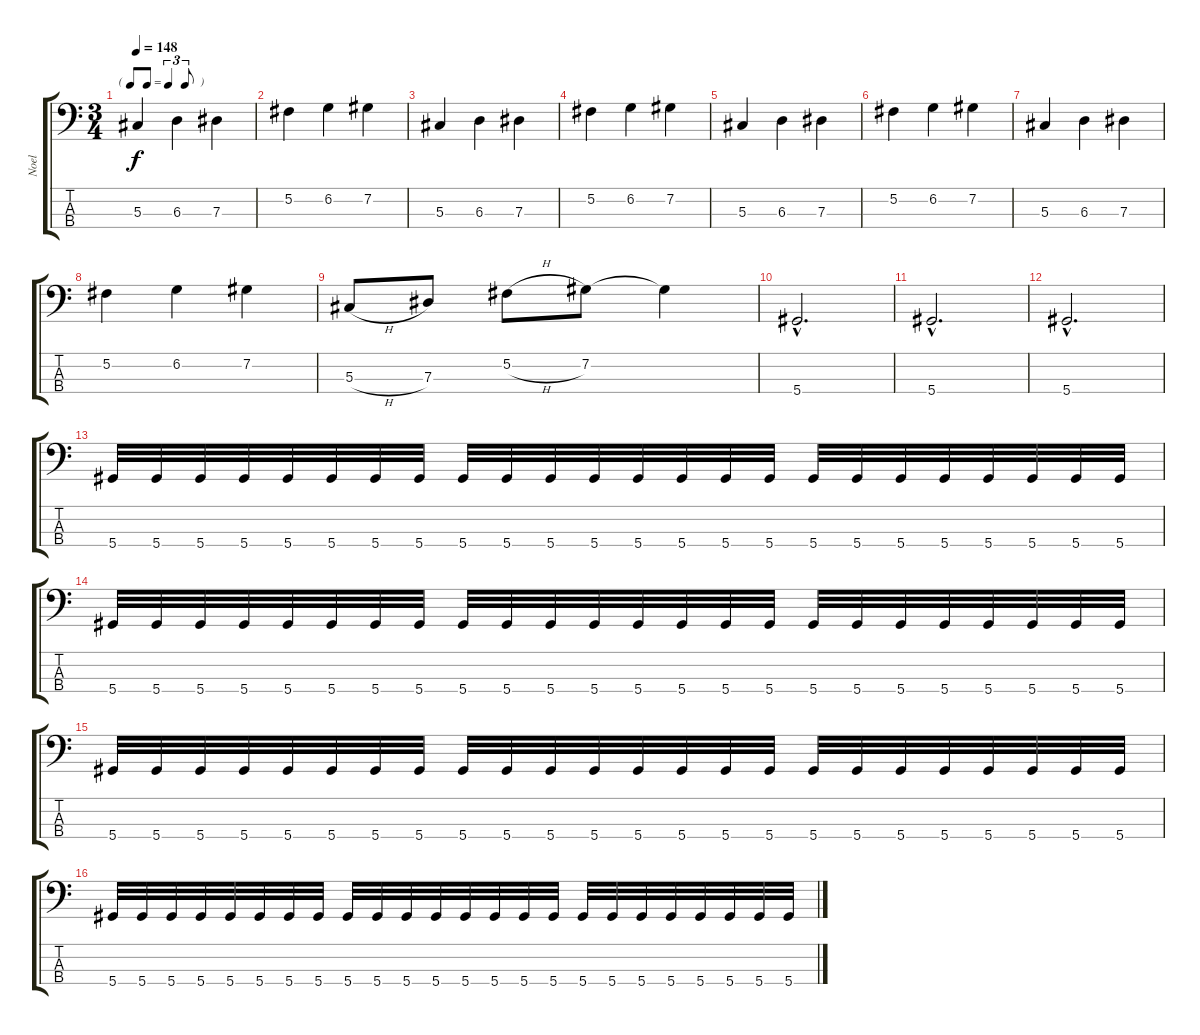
\track ("Noel" "Noel") {instrument electricbassfinger}
\staff {score tabs}
\tuning (Gb2 Db2 Ab1 Eb1) {hide}
\ts (3 4)
\tf triplet8th
\tempo 148
\clef f4
\ks c
5.3.4{dy f} 6.3.4 7.3.4 |
5.2.4 6.2.4 7.2.4 |
5.3.4 6.3.4 7.3.4 |
5.2.4 6.2.4 7.2.4 |
5.3.4 6.3.4 7.3.4 |
5.2.4 6.2.4 7.2.4 |
5.3.4 6.3.4 7.3.4 |
5.2.4 6.2.4 7.2.4 |
5.3{h}.8 7.3.8 5.2{h}.8 7.2.8 7.2{t}.4 |
5.4{hac}.2{d} |
5.4{hac}.2{d} |
5.4{hac}.2{d} |
5.4.32 5.4.32 5.4.32 5.4.32 5.4.32 5.4.32 5.4.32 5.4.32 5.4.32 5.4.32 5.4.32 5.4.32 5.4.32 5.4.32 5.4.32 5.4.32 5.4.32 5.4.32 5.4.32 5.4.32 5.4.32 5.4.32 5.4.32 5.4.32 |
5.4.32 5.4.32 5.4.32 5.4.32 5.4.32 5.4.32 5.4.32 5.4.32 5.4.32 5.4.32 5.4.32 5.4.32 5.4.32 5.4.32 5.4.32 5.4.32 5.4.32 5.4.32 5.4.32 5.4.32 5.4.32 5.4.32 5.4.32 5.4.32 |
5.4.32 5.4.32 5.4.32 5.4.32 5.4.32 5.4.32 5.4.32 5.4.32 5.4.32 5.4.32 5.4.32 5.4.32 5.4.32 5.4.32 5.4.32 5.4.32 5.4.32 5.4.32 5.4.32 5.4.32 5.4.32 5.4.32 5.4.32 5.4.32 |
5.4.32 5.4.32 5.4.32 5.4.32 5.4.32 5.4.32 5.4.32 5.4.32 5.4.32 5.4.32 5.4.32 5.4.32 5.4.32 5.4.32 5.4.32 5.4.32 5.4.32 5.4.32 5.4.32 5.4.32 5.4.32 5.4.32 5.4.32 5.4.32
